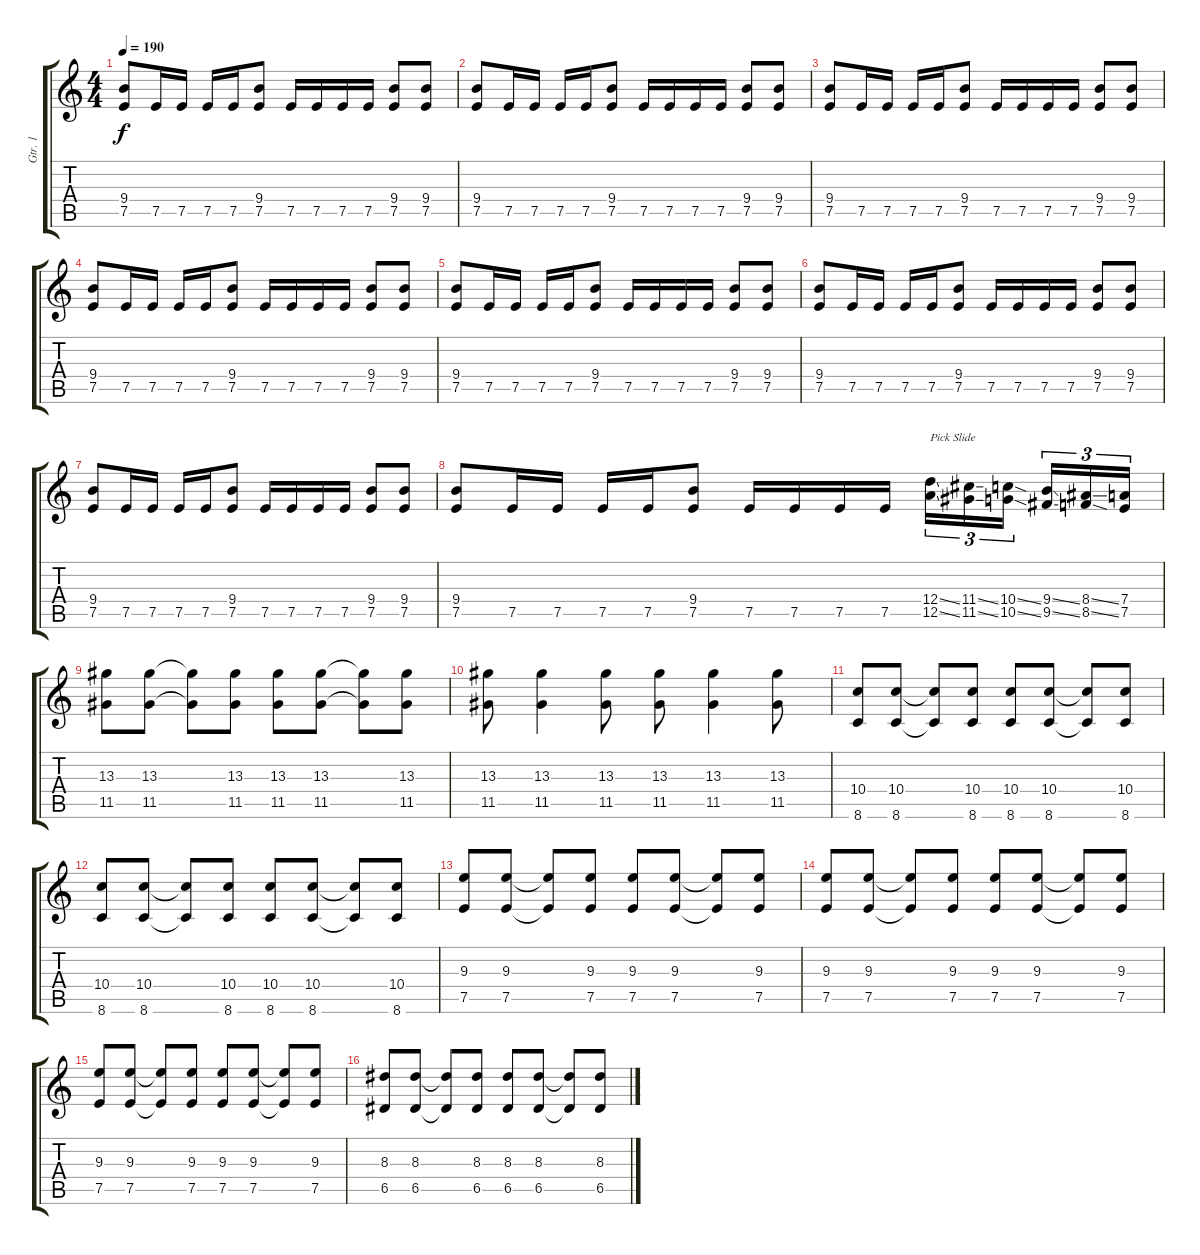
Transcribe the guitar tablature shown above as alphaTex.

\track ("Gtr. 1" "Gtr. 1") {instrument distortionguitar}
\staff {score tabs}
\tuning (E4 B3 G3 D3 A2 E2) {hide}
\ts (4 4)
\tempo 190
\clef g2
\ks c
(9.4 7.5).8{dy f instrument distortionguitar} 7.5.16{instrument electricguitarmuted} 7.5.16 7.5.16 7.5.16 (9.4 7.5).8{instrument distortionguitar} 7.5.16{instrument electricguitarmuted} 7.5.16 7.5.16 7.5.16 (9.4 7.5).8{instrument distortionguitar} (9.4 7.5).8 |
(9.4 7.5).8 7.5.16{instrument electricguitarmuted} 7.5.16 7.5.16 7.5.16 (9.4 7.5).8{instrument distortionguitar} 7.5.16{instrument electricguitarmuted} 7.5.16 7.5.16 7.5.16 (9.4 7.5).8{instrument distortionguitar} (9.4 7.5).8 |
(9.4 7.5).8 7.5.16{instrument electricguitarmuted} 7.5.16 7.5.16 7.5.16 (9.4 7.5).8{instrument distortionguitar} 7.5.16{instrument electricguitarmuted} 7.5.16 7.5.16 7.5.16 (9.4 7.5).8{instrument distortionguitar} (9.4 7.5).8 |
(9.4 7.5).8 7.5.16{instrument electricguitarmuted} 7.5.16 7.5.16 7.5.16 (9.4 7.5).8{instrument distortionguitar} 7.5.16{instrument electricguitarmuted} 7.5.16 7.5.16 7.5.16 (9.4 7.5).8{instrument distortionguitar} (9.4 7.5).8 |
(9.4 7.5).8 7.5.16{instrument electricguitarmuted} 7.5.16 7.5.16 7.5.16 (9.4 7.5).8{instrument distortionguitar} 7.5.16{instrument electricguitarmuted} 7.5.16 7.5.16 7.5.16 (9.4 7.5).8{instrument distortionguitar} (9.4 7.5).8 |
(9.4 7.5).8 7.5.16{instrument electricguitarmuted} 7.5.16 7.5.16 7.5.16 (9.4 7.5).8{instrument distortionguitar} 7.5.16{instrument electricguitarmuted} 7.5.16 7.5.16 7.5.16 (9.4 7.5).8{instrument distortionguitar} (9.4 7.5).8 |
(9.4 7.5).8 7.5.16{instrument electricguitarmuted} 7.5.16 7.5.16 7.5.16 (9.4 7.5).8{instrument distortionguitar} 7.5.16{instrument electricguitarmuted} 7.5.16 7.5.16 7.5.16 (9.4 7.5).8{instrument distortionguitar} (9.4 7.5).8 |
(9.4 7.5).8 7.5.16{instrument electricguitarmuted} 7.5.16 7.5.16 7.5.16 (9.4 7.5).8{instrument distortionguitar} 7.5.16{instrument electricguitarmuted} 7.5.16 7.5.16 7.5.16 (12.4{ss} 12.5{ss}).16{tu (3 2) txt "Pick Slide" instrument guitarfretnoise} (11.4{ss} 11.5{ss}).16{tu (3 2)} (10.4{ss} 10.5{ss}).16{tu (3 2)} (9.4{ss} 9.5{ss}).16{tu (3 2)} (8.4{ss} 8.5{ss}).16{tu (3 2)} (7.4 7.5).16{tu (3 2)} |
(13.3 11.5).8{instrument distortionguitar} (13.3 11.5).8 (13.3{t} 11.5{t}).8 (13.3 11.5).8 (13.3 11.5).8 (13.3 11.5).8 (13.3{t} 11.5{t}).8 (13.3 11.5).8 |
(13.3 11.5).8 (13.3 11.5).4 (13.3 11.5).8 (13.3 11.5).8 (13.3 11.5).4 (13.3 11.5).8 |
(10.4 8.6).8 (10.4 8.6).8 (10.4{t} 8.6{t}).8 (10.4 8.6).8 (10.4 8.6).8 (10.4 8.6).8 (10.4{t} 8.6{t}).8 (10.4 8.6).8 |
(10.4 8.6).8 (10.4 8.6).8 (10.4{t} 8.6{t}).8 (10.4 8.6).8 (10.4 8.6).8 (10.4 8.6).8 (10.4{t} 8.6{t}).8 (10.4 8.6).8 |
(9.3 7.5).8 (9.3 7.5).8 (9.3{t} 7.5{t}).8 (9.3 7.5).8 (9.3 7.5).8 (9.3 7.5).8 (9.3{t} 7.5{t}).8 (9.3 7.5).8 |
(9.3 7.5).8 (9.3 7.5).8 (9.3{t} 7.5{t}).8 (9.3 7.5).8 (9.3 7.5).8 (9.3 7.5).8 (9.3{t} 7.5{t}).8 (9.3 7.5).8 |
(9.3 7.5).8 (9.3 7.5).8 (9.3{t} 7.5{t}).8 (9.3 7.5).8 (9.3 7.5).8 (9.3 7.5).8 (9.3{t} 7.5{t}).8 (9.3 7.5).8 |
(8.3 6.5).8 (8.3 6.5).8 (8.3{t} 6.5{t}).8 (8.3 6.5).8 (8.3 6.5).8 (8.3 6.5).8 (8.3{t} 6.5{t}).8 (8.3 6.5).8
